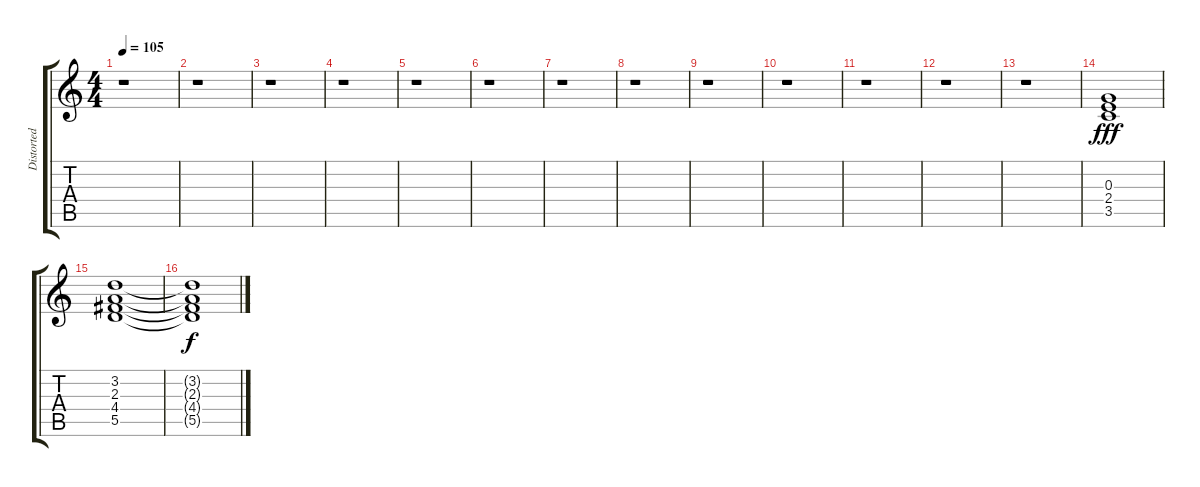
\track ("Distorted Guitar" "Distorted ") {instrument distortionguitar}
\staff {score tabs}
\tuning (E4 B3 G3 D3 A2 E2) {hide}
\ts (4 4)
\tempo 105
\clef g2
\ks c
r.1{dy f} |
r.1 |
r.1 |
r.1 |
r.1 |
r.1 |
r.1 |
r.1 |
r.1 |
r.1 |
r.1 |
r.1 |
r.1 |
(0.3 2.4 3.5).1{dy fff volume 0} |
(3.2 2.3 4.4 5.5).1{volume 11} |
(3.2{t} 2.3{t} 4.4{t} 5.5{t}).1{dy f}
